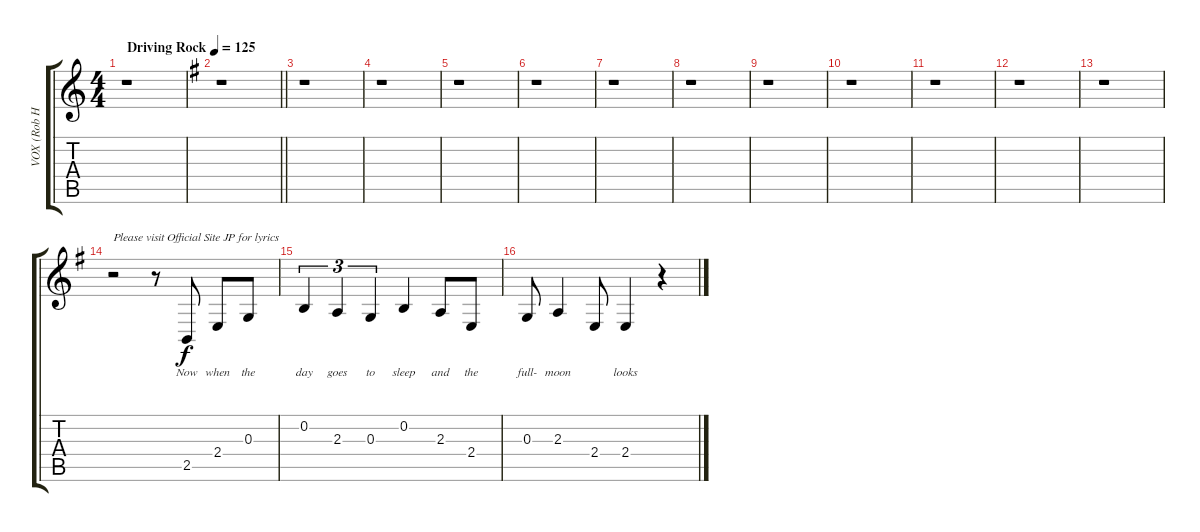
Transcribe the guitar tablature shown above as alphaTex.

\track ("VOX (Rob Halford)" "VOX (Rob H") {solo instrument lead6voice}
\staff {score tabs}
\tuning (E4 B3 G3 D3 A2 E2) {hide}
\ts (4 4)
\tempo (125 "Driving Rock")
\clef g2
\ks c
r.1{dy f instrument lead6voice} |
\barLineRight lightlight
\ks g
r.1 |
r.1 |
r.1 |
r.1 |
r.1 |
r.1 |
r.1 |
r.1 |
r.1 |
r.1 |
r.1 |
r.1 |
r.2{txt "Please visit Official Site JP for lyrics"} r.8 2.5.8{lyrics (0 "Now") lyrics (1 "") lyrics (2 "") lyrics (3 "") lyrics (4 "")} 2.4.8{lyrics (0 "when") lyrics (1 "") lyrics (2 "") lyrics (3 "") lyrics (4 "")} 0.3.8{lyrics (0 "the") lyrics (1 "") lyrics (2 "") lyrics (3 "") lyrics (4 "")} |
0.2.4{tu (3 2) lyrics (0 "day") lyrics (1 "") lyrics (2 "") lyrics (3 "") lyrics (4 "")} 2.3.4{tu (3 2) lyrics (0 "goes") lyrics (1 "") lyrics (2 "") lyrics (3 "") lyrics (4 "")} 0.3.4{tu (3 2) lyrics (0 "to") lyrics (1 "") lyrics (2 "") lyrics (3 "") lyrics (4 "")} 0.2.4{lyrics (0 "sleep") lyrics (1 "") lyrics (2 "") lyrics (3 "") lyrics (4 "")} 2.3.8{lyrics (0 "and") lyrics (1 "") lyrics (2 "") lyrics (3 "") lyrics (4 "")} 2.4.8{lyrics (0 "the") lyrics (1 "") lyrics (2 "") lyrics (3 "") lyrics (4 "")} |
0.3.8{lyrics (0 "full-") lyrics (1 "") lyrics (2 "") lyrics (3 "") lyrics (4 "")} 2.3.4{lyrics (0 "moon") lyrics (1 "") lyrics (2 "") lyrics (3 "") lyrics (4 "")} 2.4.8{lyrics (0 "") lyrics (1 "") lyrics (2 "") lyrics (3 "") lyrics (4 "")} 2.4.4{lyrics (0 "looks") lyrics (1 "") lyrics (2 "") lyrics (3 "") lyrics (4 "")} r.4
